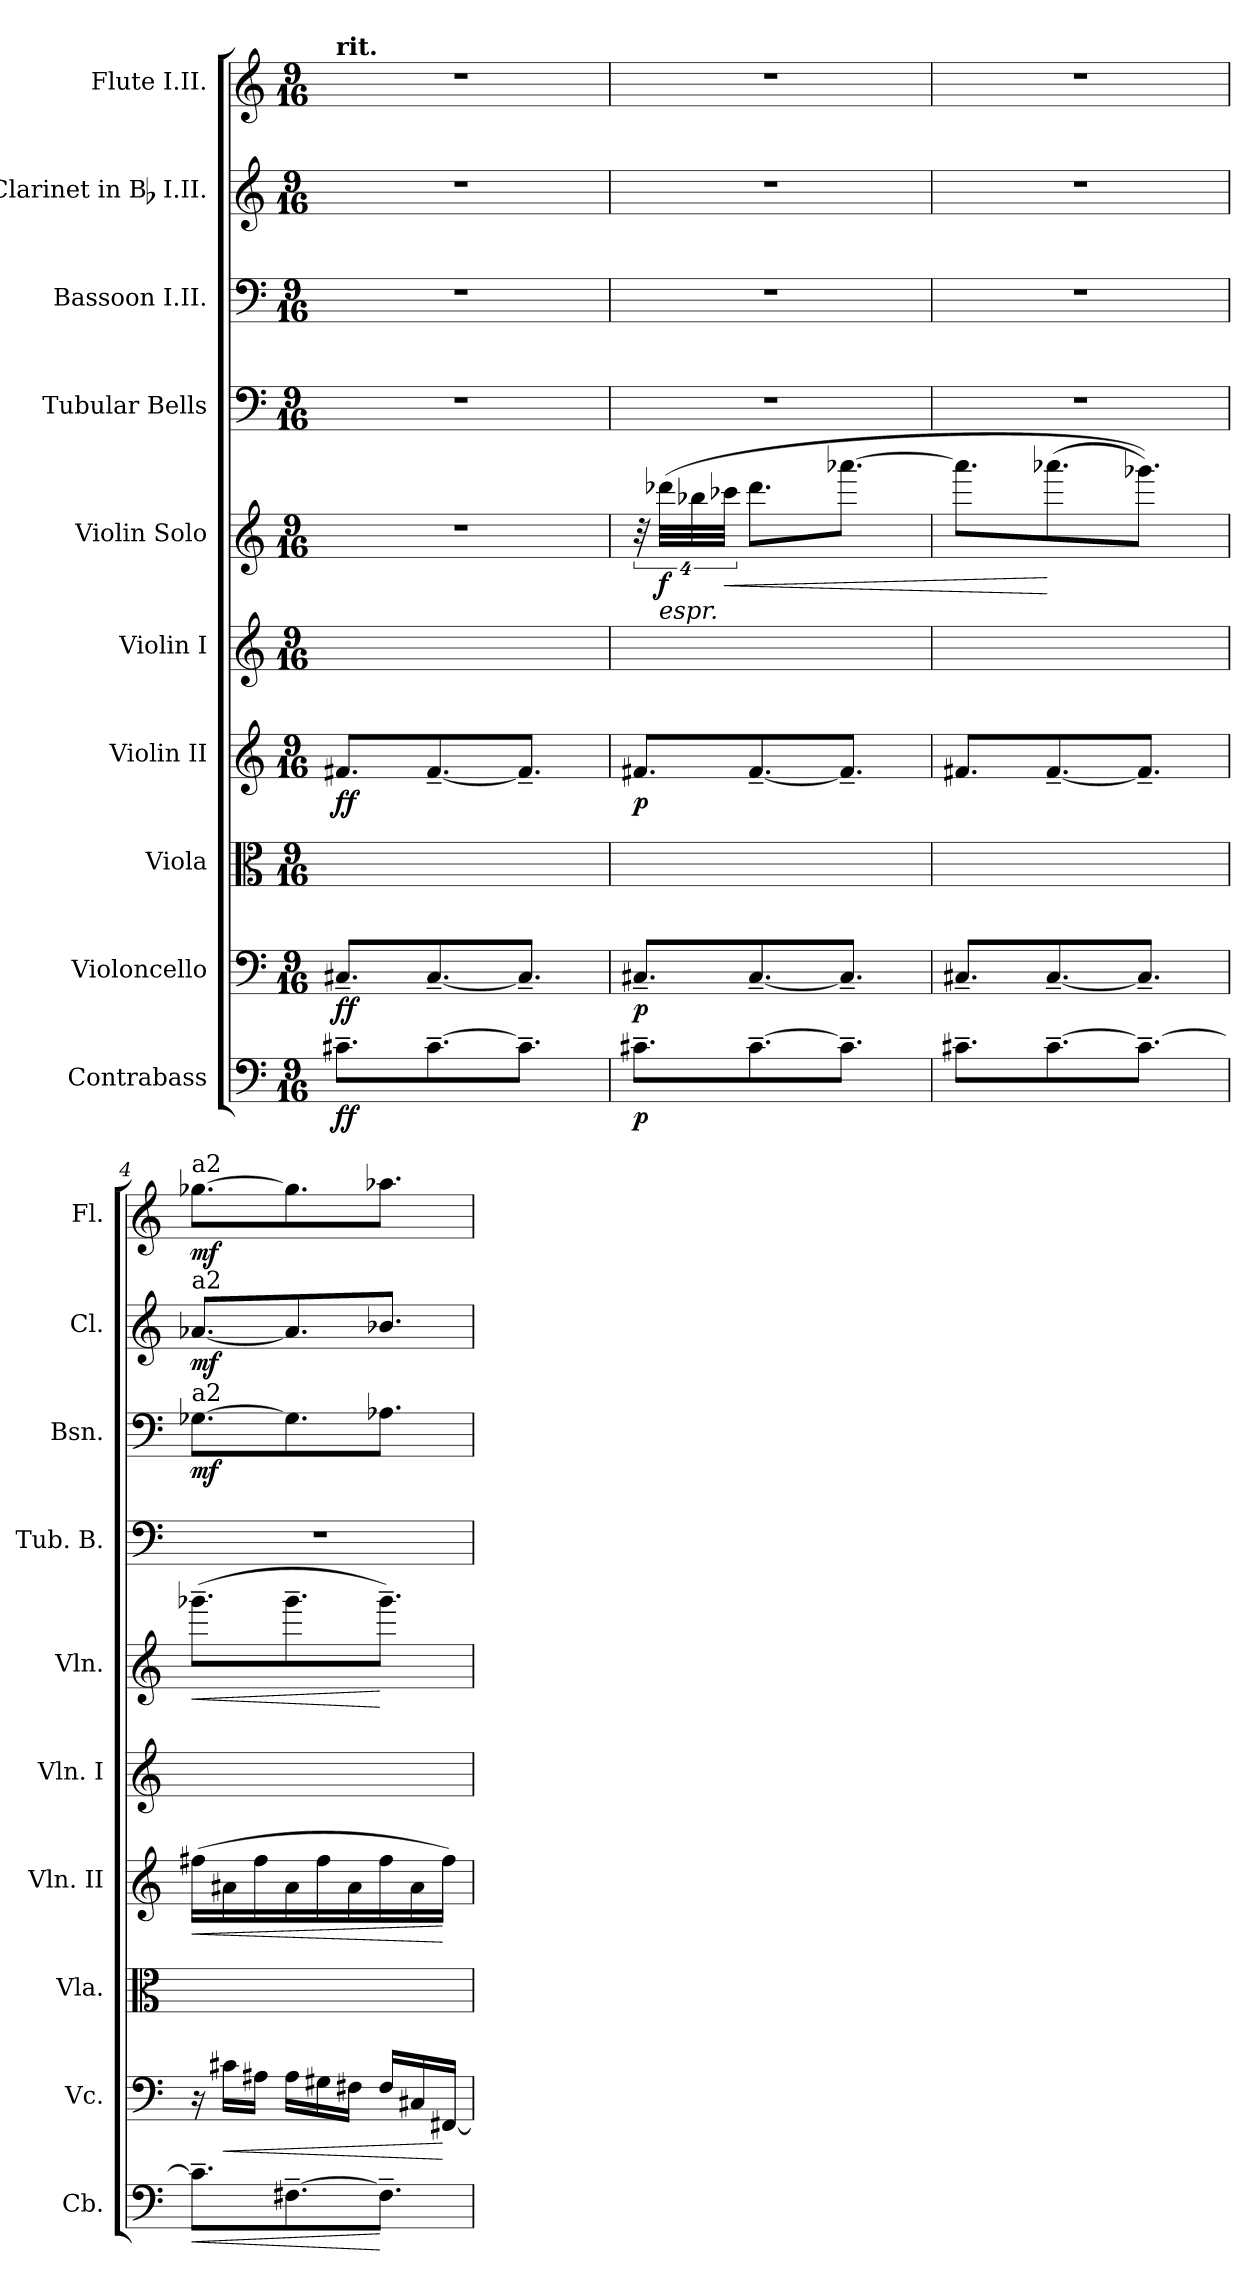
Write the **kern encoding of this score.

**kern	**dynam	**kern	**dynam	**kern	**kern	**dynam	**kern	**kern	**dynam	**kern	**kern	**dynam	**kern	**dynam	**kern	**dynam
*part10	*part10	*part9	*part9	*part8	*part7	*part7	*part6	*part5	*part5	*part4	*part3	*part3	*part2	*part2	*part1	*part1
*staff10	*staff10	*staff9	*staff9	*staff8	*staff7	*staff7	*staff6	*staff5	*staff5	*staff4	*staff3	*staff3	*staff2	*staff2	*staff1	*staff1
*I"Contrabass	*	*I"Violoncello	*	*I"Viola	*I"Violin II	*	*I"Violin I	*I"Violin Solo	*	*I"Tubular Bells	*I"Bassoon I.II.	*	*I"Clarinet in Bb I.II.	*	*I"Flute I.II.	*
*I'Cb.	*	*I'Vc.	*	*I'Vla.	*I'Vln. II	*	*I'Vln. I	*I'Vln.	*	*I'Tub. B.	*I'Bsn.	*	*I'Cl.	*	*I'Fl.	*
*clefF4	*	*clefF4	*	*clefC3	*clefG2	*	*clefG2	*clefG2	*	*clefF4	*clefF4	*	*clefG2	*	*clefG2	*
*ITrd7c12	*	*	*	*	*	*	*	*	*	*	*	*	*ITrd1c2	*	*	*
*k[]	*	*k[]	*	*k[]	*k[]	*	*k[]	*k[]	*	*k[]	*k[]	*	*k[b-e-]	*	*k[]	*
*M9/16	*	*M9/16	*	*M9/16	*M9/16	*	*M9/16	*M9/16	*	*M9/16	*M9/16	*	*M9/16	*	*M9/16	*
=1	=1	=1	=1	=1	=1	=1	=1	=1	=1	=1	=1	=1	=1	=1	=1	=1
!	!	!	!	!	!	!	!	!	!	!	!	!	!	!	!LO:TX:a:B:t=rit.	!
8.C#X~L	ff	8.C#X~L	ff	16ryy	8.f#XL	ff	16ryy	16%9r	.	16%9r	16%9r	.	16%9r	.	16%9r	.
.	.	.	.	16ryy	.	.	16ryy	.	.	.	.	.	.	.	.	.
.	.	.	.	16ryy	.	.	16ryy	.	.	.	.	.	.	.	.	.
[8.C#~	.	[8.C#~	.	16ryy	[8.f#~	.	16ryy	.	.	.	.	.	.	.	.	.
.	.	.	.	16ryy	.	.	16ryy	.	.	.	.	.	.	.	.	.
.	.	.	.	16ryy	.	.	16ryy	.	.	.	.	.	.	.	.	.
8.C#~J]	.	8.C#~J]	.	16ryy	8.f#~J]	.	16ryy	.	.	.	.	.	.	.	.	.
.	.	.	.	16ryy	.	.	16ryy	.	.	.	.	.	.	.	.	.
.	.	.	.	16ryy	.	.	16ryy	.	.	.	.	.	.	.	.	.
=2	=2	=2	=2	=2	=2	=2	=2	=2	=2	=2	=2	=2	=2	=2	=2	=2
!!LO:REH:place=s1:t=1
*	*	*	*	*	*	*	*	*	*	*	*	*	*	*	*MM35	*
8.C#X~L	p	8.C#X~L	p	16ryy	8.f#XL	p	16ryy	64%3r	.	16%9r	16%9r	.	16%9r	.	16%9r	.
!	!	!	!	!	!	!	!	!LO:TX:b:i:t=espr.	!	!	!	!	!	!	!	!
.	.	.	.	.	.	.	.	(64%3ddd-XLLL	f	.	.	.	.	.	.	.
.	.	.	.	16ryy	.	.	16ryy	.	.	.	.	.	.	.	.	.
.	.	.	.	.	.	.	.	64%3bb-X	.	.	.	.	.	.	.	.
.	.	.	.	16ryy	.	.	16ryy	.	.	.	.	.	.	.	.	.
!	!	!	!	!	!	!	!	!	!LO:HP:b	!	!	!	!	!	!	!
.	.	.	.	.	.	.	.	64%3ccc-XJJJ	<	.	.	.	.	.	.	.
[8.C#~	.	[8.C#~	.	16ryy	[8.f#~	.	16ryy	8.ddd-L	.	.	.	.	.	.	.	.
.	.	.	.	16ryy	.	.	16ryy	.	.	.	.	.	.	.	.	.
.	.	.	.	16ryy	.	.	16ryy	.	.	.	.	.	.	.	.	.
8.C#~J]	.	8.C#~J]	.	16ryy	8.f#~J]	.	16ryy	[8.aaa-XJ	.	.	.	.	.	.	.	.
.	.	.	.	16ryy	.	.	16ryy	.	.	.	.	.	.	.	.	.
.	.	.	.	16ryy	.	.	16ryy	.	.	.	.	.	.	.	.	.
=3	=3	=3	=3	=3	=3	=3	=3	=3	=3	=3	=3	=3	=3	=3	=3	=3
8.C#X~L	.	8.C#X~L	.	16ryy	8.f#XL	.	16ryy	8.aaa-L]	.	16%9r	16%9r	.	16%9r	.	16%9r	.
.	.	.	.	16ryy	.	.	16ryy	.	.	.	.	.	.	.	.	.
.	.	.	.	16ryy	.	.	16ryy	.	.	.	.	.	.	.	.	.
[8.C#~	.	[8.C#~	.	16ryy	[8.f#~	.	16ryy	(8.aaa-X	[	.	.	.	.	.	.	.
.	.	.	.	16ryy	.	.	16ryy	.	.	.	.	.	.	.	.	.
.	.	.	.	16ryy	.	.	16ryy	.	.	.	.	.	.	.	.	.
8.C#~J_	.	8.C#~J]	.	16ryy	8.f#~J]	.	16ryy	8.ggg-XJ))	.	.	.	.	.	.	.	.
.	.	.	.	16ryy	.	.	16ryy	.	.	.	.	.	.	.	.	.
.	.	.	.	16ryy	.	.	16ryy	.	.	.	.	.	.	.	.	.
=4	=4	=4	=4	=4	=4	=4	=4	=4	=4	=4	=4	=4	=4	=4	=4	=4
!	!	!	!	!	!	!	!	!	!	!	!	!	!	!	!LO:TX:a:t=a2	!
!	!	!	!	!	!	!	!	!	!	!	!	!	!LO:TX:a:t=a2	!	!	!
!	!	!	!	!	!	!	!	!	!	!	!LO:TX:a:t=a2	!	!	!	!	!
!	!LO:HP:b	!	!	!	!	!LO:HP:b	!	!	!LO:HP:b	!	!	!	!	!	!	!
8.C#~L]	<	16r	.	16ryy	(16ff#XLL	<	16ryy	(8.ggg-X~L	<	16%9r	[8.G-XL	mf	[8.g-XL	mf	[8.gg-XL	mf
!	!	!	!LO:HP:b	!	!	!	!	!	!	!	!	!	!	!	!	!
.	.	16c#XLL	<	8ryy	16a#X	.	8ryy	.	.	.	.	.	.	.	.	.
.	.	16A#XJJ	.	.	16ff#	.	.	.	.	.	.	.	.	.	.	.
[8.FF#X~	.	16A#LL	.	8ryy	16a#	.	8ryy	8.ggg-~	.	.	8.G-]	.	8.g-]	.	8.gg-]	.
.	.	16G#X	.	.	16ff#	.	.	.	.	.	.	.	.	.	.	.
.	.	16F#XJJ	.	8ryy	16a#	.	8ryy	.	.	.	.	.	.	.	.	.
8.FF#~J]	[	16F#LL	.	.	16ff#	.	.	8.ggg-~J)	[	.	8.A-XJ	.	8.a-XJ	.	8.aa-XJ	.
.	.	16C#X	.	8ryy	16a#	.	8ryy	.	.	.	.	.	.	.	.	.
.	.	[16FF#XJJ	[	.	16ff#JJ)	[	.	.	.	.	.	.	.	.	.	.
=	=	=	=	=	=	=	=	=	=	=	=	=	=	=	=	=
*-	*-	*-	*-	*-	*-	*-	*-	*-	*-	*-	*-	*-	*-	*-	*-	*-
